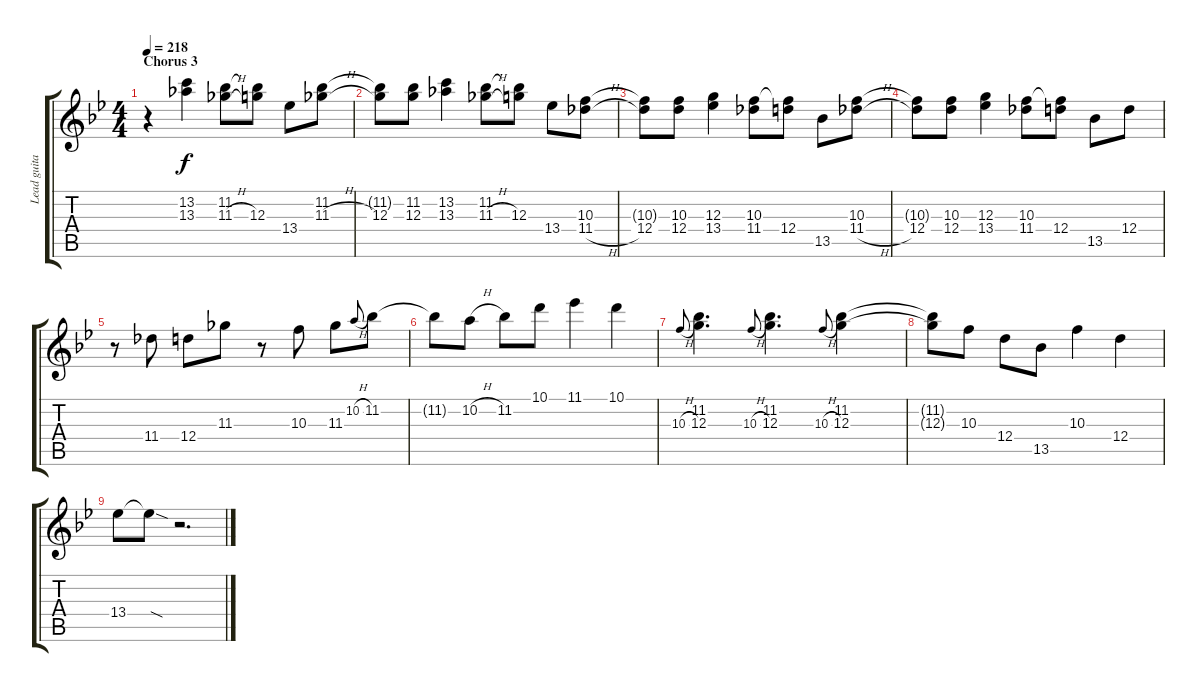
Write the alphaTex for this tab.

\track ("Lead guitar" "Lead guita") {instrument overdrivenguitar}
\staff {score tabs}
\tuning (E4 B3 G3 D3 A2 E2) {hide}
\ts (4 4)
\section ("" "Chorus 3")
\tempo 218
\clef g2
\ks bb
r.4{dy f} (13.2 13.3).4 (11.2 11.3{h}).8 (11.2{t} 12.3).8 13.4.8 (11.2 11.3{h}).8 |
(11.2{t} 12.3).8 (11.2 12.3).8 (13.2 13.3).4 (11.2 11.3{h}).8 (11.2{t} 12.3).8 13.4.8 (10.3 11.4{h}).8 |
(10.3{t} 12.4).8 (10.3 12.4).8 (12.3 13.4).4 (10.3 11.4).8 (10.3{t} 12.4).8 13.5.8 (10.3 11.4{h}).8 |
(10.3{t} 12.4).8 (10.3 12.4).8 (12.3 13.4).4 (10.3 11.4).8 (10.3{t} 12.4).8 13.5.8 12.4.8 |
r.8 11.4.8 12.4.8 11.3.8 r.8 10.3.8 11.3.8 10.2{h}.8{gr onbeat} 11.2.8 |
11.2{t}.8 10.2{h}.8 11.2.8 10.1.8 11.1.4 10.1.4 |
10.3{h}.8{gr onbeat} (11.2 12.3).4{d} 10.3{h}.8{gr onbeat} (11.2 12.3).4{d} 10.3{h}.8{gr onbeat} (11.2 12.3).4 |
(11.2{t} 12.3{t}).8 10.3.8 12.4.8 13.5.8 10.3.4 12.4.4 |
13.4.8 13.4{sod t}.8 r.2{d}
